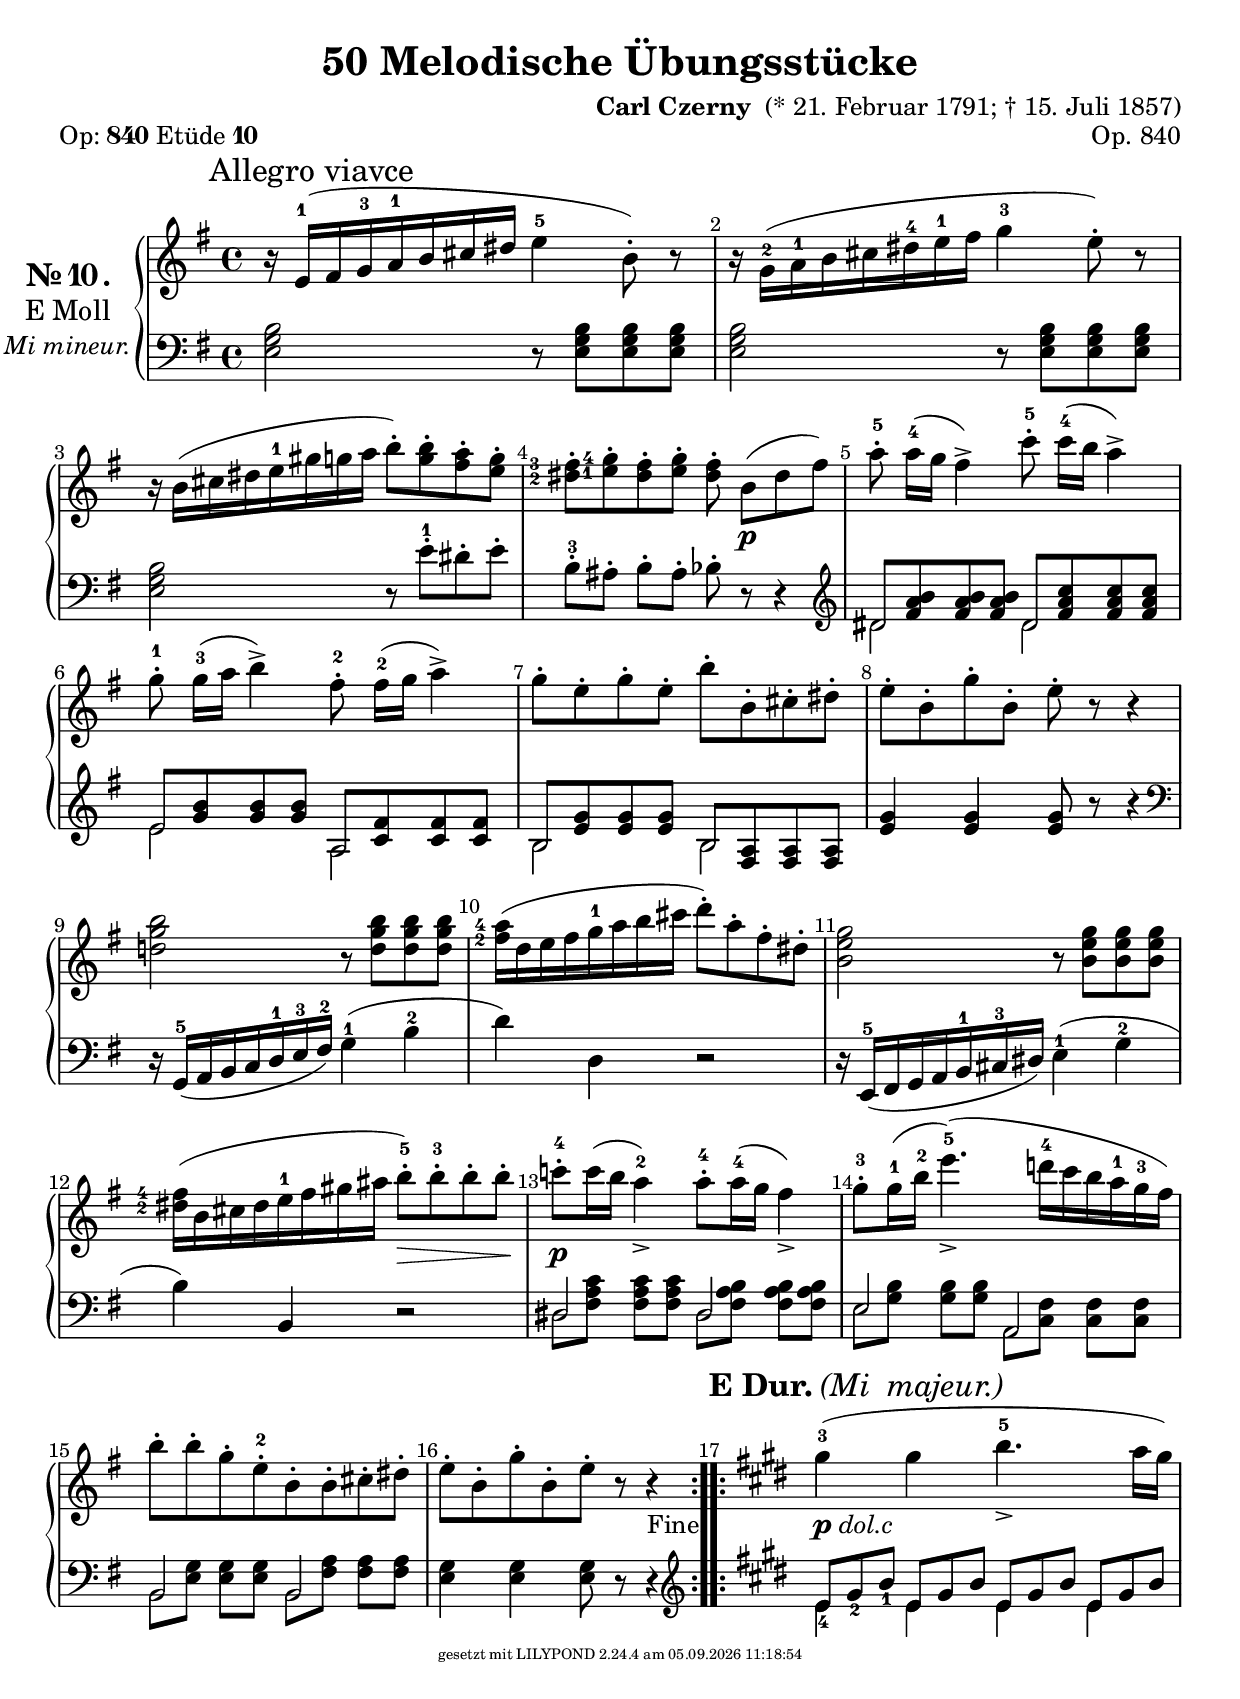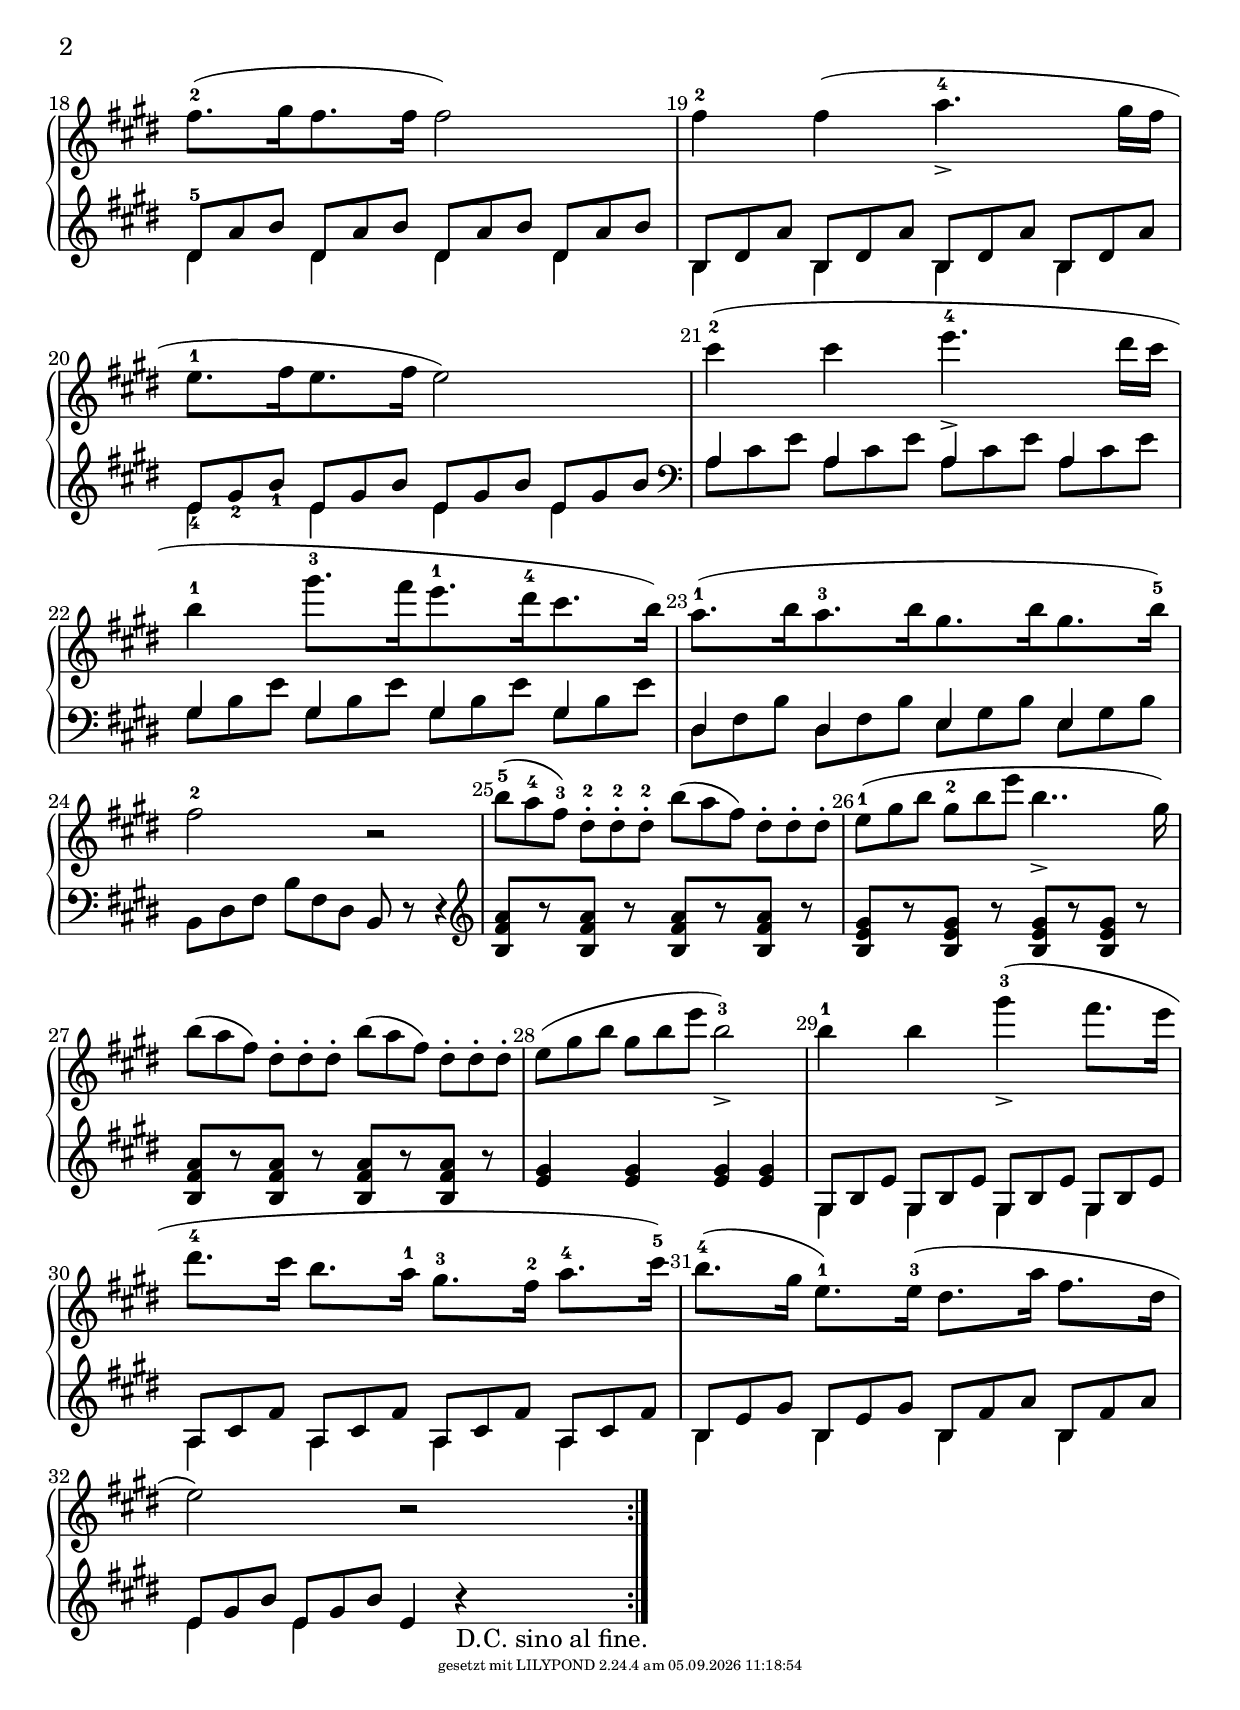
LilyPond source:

\version "2.19.37"

\language "deutsch"

\include "Papier+Layout.ly"
exercise ="10"

\header {
  composer            =       \markup { \bold "Carl Czerny" " (* 21. Februar 1791; † 15. Juli 1857)" }
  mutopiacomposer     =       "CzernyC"

  title               =       "50 Melodische Übungsstücke" %"50 Melodische Übungsstücke"
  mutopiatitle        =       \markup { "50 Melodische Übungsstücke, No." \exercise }

  opus                =       "Op. 840"
  piece               =       \markup { "Op:" \number \tiny 840 "Etüde" \number \tiny \exercise }
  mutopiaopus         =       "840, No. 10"

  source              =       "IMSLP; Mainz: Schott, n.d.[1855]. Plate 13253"
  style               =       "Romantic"
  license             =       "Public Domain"
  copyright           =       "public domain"
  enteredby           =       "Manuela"
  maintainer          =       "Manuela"
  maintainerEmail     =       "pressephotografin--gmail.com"
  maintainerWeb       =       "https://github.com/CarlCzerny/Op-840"
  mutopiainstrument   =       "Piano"
}

\paper {
  left-margin = #10
  system-system-spacing.basic-distance = #8
  min-systems-per-page = #6
  top-margin = #10
}

RH= \relative c' {
  \time 4/4
  \key g \major
  \set Staff.explicitKeySignatureVisibility = #end-of-line-invisible
  \set Timing.beamExceptions = #'()
  \set Timing.baseMoment = #(ly:make-moment 1/8)
  \set Staff.beatStructure = #'(4 )  %% abhängig vom Takt
  \set fingeringOrientations = #'(left)     %% für Akkorde!
  \override Fingering.direction = #UP      %% für Einzelnoten!
  \override Fingering.padding = #0.8
  \override Fingering.staff-padding = #'()
  \override Fingering.avoid-slur = #'inside
  \override Slur.direction = #UP
  \mark \markup "Allegro viavce"

  \once \override Slur.positions = #'(2 . -2)
  r16 e-1 ( fis g-3 a-1 h cis dis e4-5 h8-. ) r
  r16 g-2 ( a-1 h cis dis-4 e-1 fis g4-3 e8-. ) r
  r16 h ( cis dis e-1 gis g a h8-. ) < g h >-. < fis a >-. < e g >-.
  < dis-2 fis-3 >-. < e-1 g-4 >-. < dis fis >-. < e g >-. < dis fis >-.
  h [ ( \p dis fis ) ]
  a8-5-.\noBeam a16-4 ( g fis4-> ) c'8-5-.\noBeam c16-4 ( h a4-> )
  g8-1-.\noBeam g16-3 ( a h4-> ) fis8-2-.\noBeam fis16-2 ( g a4-> )
  g8-. e-. g-. e-. h'-. h,-. cis-. dis-.
  e8-. h-. g'-. h,-. e-. r r4
  < d! g h >2 r8 q q q
  < fis -2 a-4 >16 ( d e fis g-1 a h cis d8-. ) a-. fis-. dis-.
  < h e g >2 r8 q q q
  < dis-2 fis-4 >16 ( h cis dis e-1 fis gis ais h8-5-.\> ) h-3-. h-. h-.\!
  c!-4-. \p c16 ( h a4-2_> ) a8-4-. a16-4 ( g fis4_> )
  g8-3-. g16-1 ( h-2 e4.-5_> ) ( d!16-4 c h a-1 g-3 fis )
  h8-. h-. g-. e-2-. h-. h-. cis-. dis-.
  e-. h-. g'-. h,-. e-. r r4-\markup "Fine." \bar ":..:"
  \key e \major
  \mark \markup { \bold "E Dur." \italic "(Mi" \italic " majeur.)" }
  gis4-3-\markup { \dynamic p \italic "dol.c" } ( gis h4.-5_> a16 gis )
  fis8.-2 ( gis16 fis8. fis16 fis2 )
  fis4-2 fis ( a4.-4_> gis16 fis
  e8.-1 fis16 e8. fis16 e2 )
  cis'4-2 ( cis e4.-4_> dis16 cis
  h4-1 gis'8.-3 fis16 e8.-1 dis16-4 cis8. h16 )
  a8.-1 ( h16 a8.-3 h16 gis8. h16 gis8. h16-5 )
  fis2-2 r
  \omit TupletNumber
  \override TupletBracket.bracket-visibility = ##f
  \set Timing.baseMoment = #(ly:make-moment 1/4)
  \set Staff.beatStructure = #'(1 1 1 1 )
  \tuplet 3/2
  {
    h8-5 ( a-4 fis-3 ) dis-2-. dis-2-. dis-2-.
    h'8 ( a fis ) dis-. dis-. dis-.
    e-1 ( gis h gis-2 h e
  } h4.._> gis16 )
  \tuplet 3/2
  {
    h8 ( a fis ) dis-. dis-. dis-.
    h'8 ( a fis ) dis-. dis-. dis-.
    e ( gis h gis h e
  }  h2-3_> )
  h4-1 h gis'-3_> ( fis8. e16
  dis8.-4 cis16 h8. a16-1 gis8.-3 fis16-2 a8.-4 cis16-5 )
  h8.-4 ( gis16 e8.-1 ) e16-3 ( dis8. a'16 fis8. dis16
  e2 ) r2
  \bar ":..:"
}

LH = \relative c {
  \clef bass
  \key g \major
  \set Staff.explicitKeySignatureVisibility = #end-of-line-invisible
  \set fingeringOrientations = #'(left) %% für Akkorde!
  \override Fingering.direction = #UP  %% für Einzelnoten!
  \override Fingering.padding = #0.2
  \override Fingering.staff-padding = #'()
  \override Fingering.avoid-slur = #'inside
  %\override Slur.direction = #UP
  \set Timing.beamExceptions = #'()
  \set Timing.baseMoment = #(ly:make-moment 1/8)
  \set Staff.beatStructure = #'(2 2 )  %% abhängig vom Takt
  < e g h >2 r8 q q q
  < e g h >2 r8 q q q
  < e g h >2 r8 e'-1-. dis-. e-.
  h-3-. ais-. h-. ais-. b-. r r4
  \clef treble
  <<
    {
      \voiceOne
      \mergeDifferentlyHeadedOn
      \mergeDifferentlyDottedOn
      \set fingeringOrientations = #'(left)   %% Akkorde
      \override Fingering.direction = #UP %% Einzelnoten
      \override Fingering.padding = #0.2
      \override Fingering.staff-padding = #'()
      \override Fingering.avoid-slur = #'inside
      \override Slur.direction = #UP
      \set Timing.beamExceptions = #'()
      \set Timing.baseMoment = #(ly:make-moment 1/8)
      \set Staff.beatStructure = #'(4 4 )  %% abhängig vom Takt
      dis8 < fis a h > q q dis < fis a c > q q
      e < g h > q q a, < c fis > q q
      h < e g > q q h < fis a > q q
    } \\ {
      \voiceTwo
      \set fingeringOrientations = #'(left)   %% Akkorde
      \override Fingering.direction = #DOWN %% Einzelnoten
      \override Fingering.padding = #0.2
      \override Fingering.staff-padding = #'()
      \override Fingering.avoid-slur = #'inside
      \override Slur.direction = #DOWN
      \set Timing.beamExceptions = #'()
      \set Timing.baseMoment = #(ly:make-moment 1/8)
      \set Staff.beatStructure = #'(4 4 )  %% abhängig vom Takt
      dis'2 dis e a, h h
    }
  >>
  < e g >4 q < e g >8 r r4
  \clef bass
  r16 g,,-5 ( a h c d-1 e-3 fis-2 ) g4-1 ( h-2
  d ) d, r2
  r16 e,-5 ( fis g a h-1 cis-3 dis ) e4-1 ( g-2
  h ) h, r2
  <<
    {
      \voiceOne
      \mergeDifferentlyHeadedOn
      \mergeDifferentlyDottedOn
      \set fingeringOrientations = #'(left)   %% Akkorde
      \override Fingering.direction = #UP %% Einzelnoten
      \override Fingering.padding = #0.2
      \override Fingering.staff-padding = #'()
      \override Fingering.avoid-slur = #'inside
      \override Slur.direction = #UP
      \set Timing.beamExceptions = #'()
      \set Timing.baseMoment = #(ly:make-moment 1/4)
      \set Staff.beatStructure = #'(4 4 )  %% abhängig vom Takt
      dis2 dis e a, h h s1

    } \\ {
      \voiceTwo
      \set fingeringOrientations = #'(left)   %% Akkorde
      \override Fingering.direction = #DOWN %% Einzelnoten
      \override Fingering.padding = #0.2
      \override Fingering.staff-padding = #'()
      \override Fingering.avoid-slur = #'inside
      \override Slur.direction = #DOWN
      \set Timing.beamExceptions = #'()
      \set Timing.baseMoment = #(ly:make-moment 1/4)
      \set Staff.beatStructure = #'(1 1 1 1 )  %% abhängig vom Takt
      dis8 < fis a c > q q
      dis < fis a h > q q
      e < g h > q q
      a, < c fis > q q
      h < e g > q q
      h < fis' a > q q
      < e g >4 q < e g >8 d8\rest d4\rest
    }
  >>
  <<
    {
      \voiceOne
      \mergeDifferentlyHeadedOn
      \mergeDifferentlyDottedOn
      \set fingeringOrientations = #'(left)   %% Akkorde
      \override Fingering.direction = #UP %% Einzelnoten
      \override Fingering.padding = #0.2
      \override Fingering.staff-padding = #'()
      \override Fingering.avoid-slur = #'inside
      \override Slur.direction = #UP
      \set Timing.beamExceptions = #'()
      \set Timing.baseMoment = #(ly:make-moment 1/4)
      \set Staff.beatStructure = #'(4 4 )  %% abhängig vom Takt

      \key e \major
      \omit TupletNumber
      \override TupletBracket.bracket-visibility = ##f
      \set Staff.beatStructure = #'(1 1 1 1 )
      \clef treble
      \tuplet 3/2  { e'8_4 gis_2 h_1 e, gis h  e, gis h  e, gis h }
      \tuplet 3/2  { dis,-5 a' h dis, a' h dis, a' h dis, a' h }
      \tuplet 3/2 { h, dis a' h, dis a' h, dis a' h, dis a' }
      \tuplet 3/2  { e8_4 gis_2 h_1 e, gis h  e, gis h  e, gis h }
      \clef bass
      a,4 a a a
      gis gis gis gis
      dis dis e e
    } \\ {
      \voiceTwo
      \set fingeringOrientations = #'(left)   %% Akkorde
      \override Fingering.direction = #DOWN %% Einzelnoten
      \override Fingering.padding = #0.2
      \override Fingering.staff-padding = #'()
      \override Fingering.avoid-slur = #'inside
      \override Slur.direction = #DOWN
      \set Timing.beamExceptions = #'()
      \set Timing.baseMoment = #(ly:make-moment 1/4)
      \set Staff.beatStructure = #'(1 1 1 1 )  %% abhängig vom Takt
      \omit TupletNumber
      \override TupletBracket.bracket-visibility = ##f
      e'4 e e e
      dis dis dis dis
      h h h h
      e e e e
      \tuplet 3/2 {
        a,8 cis e a, cis e a, cis e a, cis e
        gis, h e gis, h e gis, h e gis, h e
        dis, fis h dis, fis h e, gis h e, gis h
        h, dis fis h fis dis
      }
      \stemUp h d8\rest d4\rest
    }
  >>
  \clef treble
  \omit TupletNumber
  \override TupletBracket.bracket-visibility = ##f
  \set Timing.baseMoment = #(ly:make-moment 1/4)
  \set Staff.beatStructure = #'(1 1 1 1 )  %% abhängig vom Takt
  < h' fis' a >8[ r q] r q [ r q ] r
  < h e gis >8[ r q] r q [ r q ] r
  < h fis' a >8[ r q] r q [ r q ] r
  < e gis >4 q q q
  <<
    {
      \voiceOne
      \mergeDifferentlyHeadedOn
      \mergeDifferentlyDottedOn
      \set fingeringOrientations = #'(left)   %% Akkorde
      \override Fingering.direction = #UP %% Einzelnoten
      \override Fingering.padding = #0.2
      \override Fingering.staff-padding = #'()
      \override Fingering.avoid-slur = #'inside
      \override Slur.direction = #UP
      \set Timing.beamExceptions = #'()
      \set Timing.baseMoment = #(ly:make-moment 1/4)
      \set Staff.beatStructure = #'(4 4 )  %% abhängig vom Takt
      \omit TupletNumber
      \override TupletBracket.bracket-visibility = ##f
      \set Staff.beatStructure = #'(1 1 1 1 )
      \tuplet 3/2  {
        gis,8 h e gis, h e gis, h e gis, h e
        a, cis fis a, cis fis a, cis fis a, cis fis
        h, e gis h, e gis h, fis' a h, fis' a
        e gis h e, gis h
      }

    } \\ {
      \voiceTwo
      \set fingeringOrientations = #'(left)   %% Akkorde
      \override Fingering.direction = #DOWN %% Einzelnoten
      \override Fingering.padding = #0.2
      \override Fingering.staff-padding = #'()
      \override Fingering.avoid-slur = #'inside
      \override Slur.direction = #DOWN
      \set Timing.beamExceptions = #'()
      \set Timing.baseMoment = #(ly:make-moment 1/4)
      \set Staff.beatStructure = #'(1 1 1 1 )  %% abhängig vom Takt
      gis,4 gis gis gis
      a a a a
      h h h h
      e e
      \stemUp e h'4\rest_\markup "D.C. sino al fine."
    }
  >>
}

\score
{
  \new PianoStaff \with {
    instrumentName = \markup {
      \center-column {
        \line {
          \bold \huge { "№" }
          \number { \exercise "." }
        }
        \line \large { E Moll }
        \italic \line { Mi mineur. }
      }
    }
    shortInstrumentName = ""
  }
  <<
    \new Staff="Discant"
    \with
    {
      \consists "Bar_number_engraver"
      \override BarNumber.padding = #0
      \override BarNumber.self-alignment-X = #CENTER
      \override BarNumber.break-visibility = #end-of-line-invisible
      \override Slur.outside-staff-priority = #150
    }
    {
      <<
        \RH
      >>
    }
    \new Staff="Bass" {
      \LH
    }
  >>
  \layout {

    ragged-last-bottom = ##t
    ragged-last = ##t
    ragged-right = ##f
    ragged-bottom = ##t
    line-width = #190
  }
  \midi { }
}
